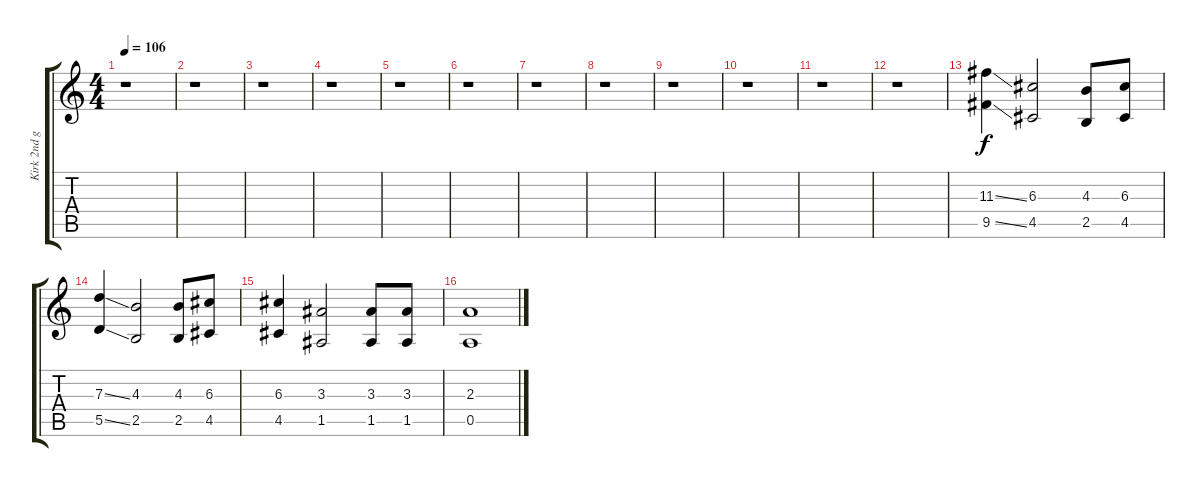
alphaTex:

\track ("Kirk 2nd guitar" "Kirk 2nd g") {instrument distortionguitar}
\staff {score tabs}
\tuning (E4 B3 G3 D3 A2 E2) {hide}
\ts (4 4)
\tempo 106
\clef g2
\ks c
r.1{dy f} |
r.1 |
r.1 |
r.1 |
r.1 |
r.1 |
r.1 |
r.1 |
r.1 |
r.1 |
r.1 |
r.1 |
(11.3{ss} 9.5{ss}).4 (6.3 4.5).2 (4.3 2.5).8 (6.3 4.5).8 |
(7.3{ss} 5.5{ss}).4 (4.3 2.5).2 (4.3 2.5).8 (6.3 4.5).8 |
(6.3 4.5).4 (3.3 1.5).2 (3.3 1.5).8 (3.3 1.5).8 |
(2.3 0.5).1
